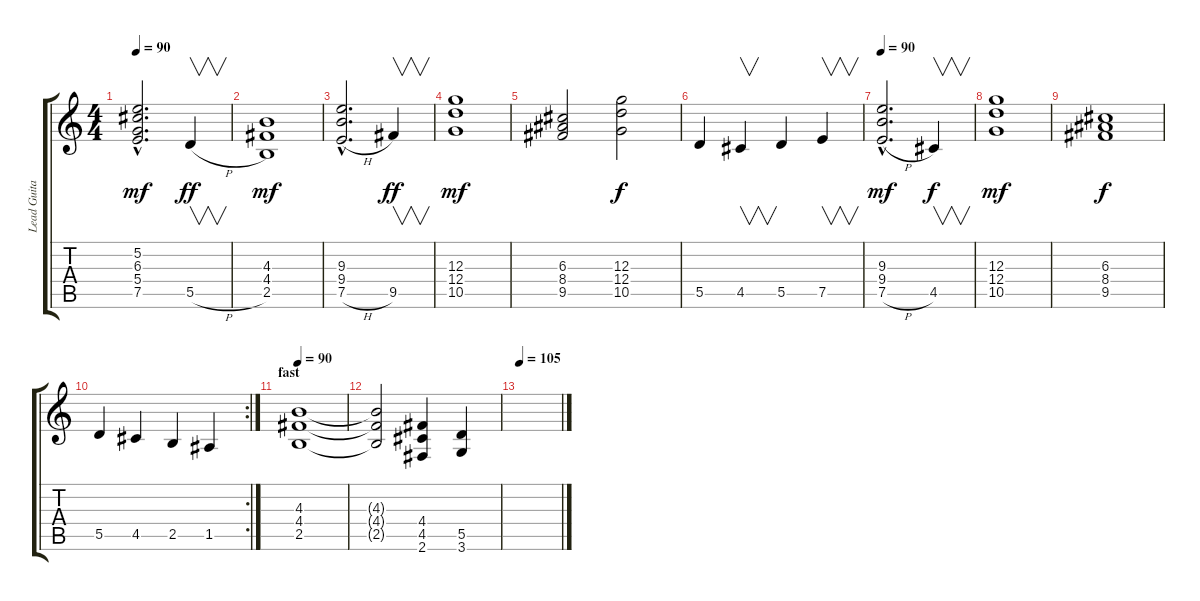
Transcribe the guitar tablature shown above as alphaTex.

\track ("Lead Guitar" "Lead Guita") {instrument overdrivenguitar}
\staff {score tabs}
\tuning (E4 B3 G3 D3 A2 E2) {hide}
\ts (4 4)
\tempo 90
\clef g2
\ks c
(5.2{hac} 6.3{hac} 5.4{hac} 7.5{hac}).2{d dy mf} 5.5{h}.4{v dy ff instrument guitarharmonics} |
(4.3 4.4 2.5).1{dy mf instrument overdrivenguitar} |
(9.3{hac} 9.4{hac} 7.5{h hac}).2{d} 9.5.4{v dy ff} |
(12.3 12.4 10.5).1{dy mf} |
(6.3 8.4 9.5).2 (12.3 12.4 10.5).2{dy f} |
5.5.4 4.5.4{v} 5.5.4 7.5.4{v} |
\tempo 90
(9.3{hac} 9.4{hac} 7.5{h hac}).2{d dy mf} 4.5.4{v dy f} |
(12.3 12.4 10.5).1{dy mf} |
(6.3 8.4 9.5).1{dy f} |
\rc 2
5.5.4 4.5.4 2.5.4 1.5.4 |
\section ("" "fast")
\tempo 90
(4.3 4.4 2.5).1 |
(4.3{t} 4.4{t} 2.5{t}).2 (4.4 4.5 2.6).4 (5.5 3.6).4 |
\tempo 105
